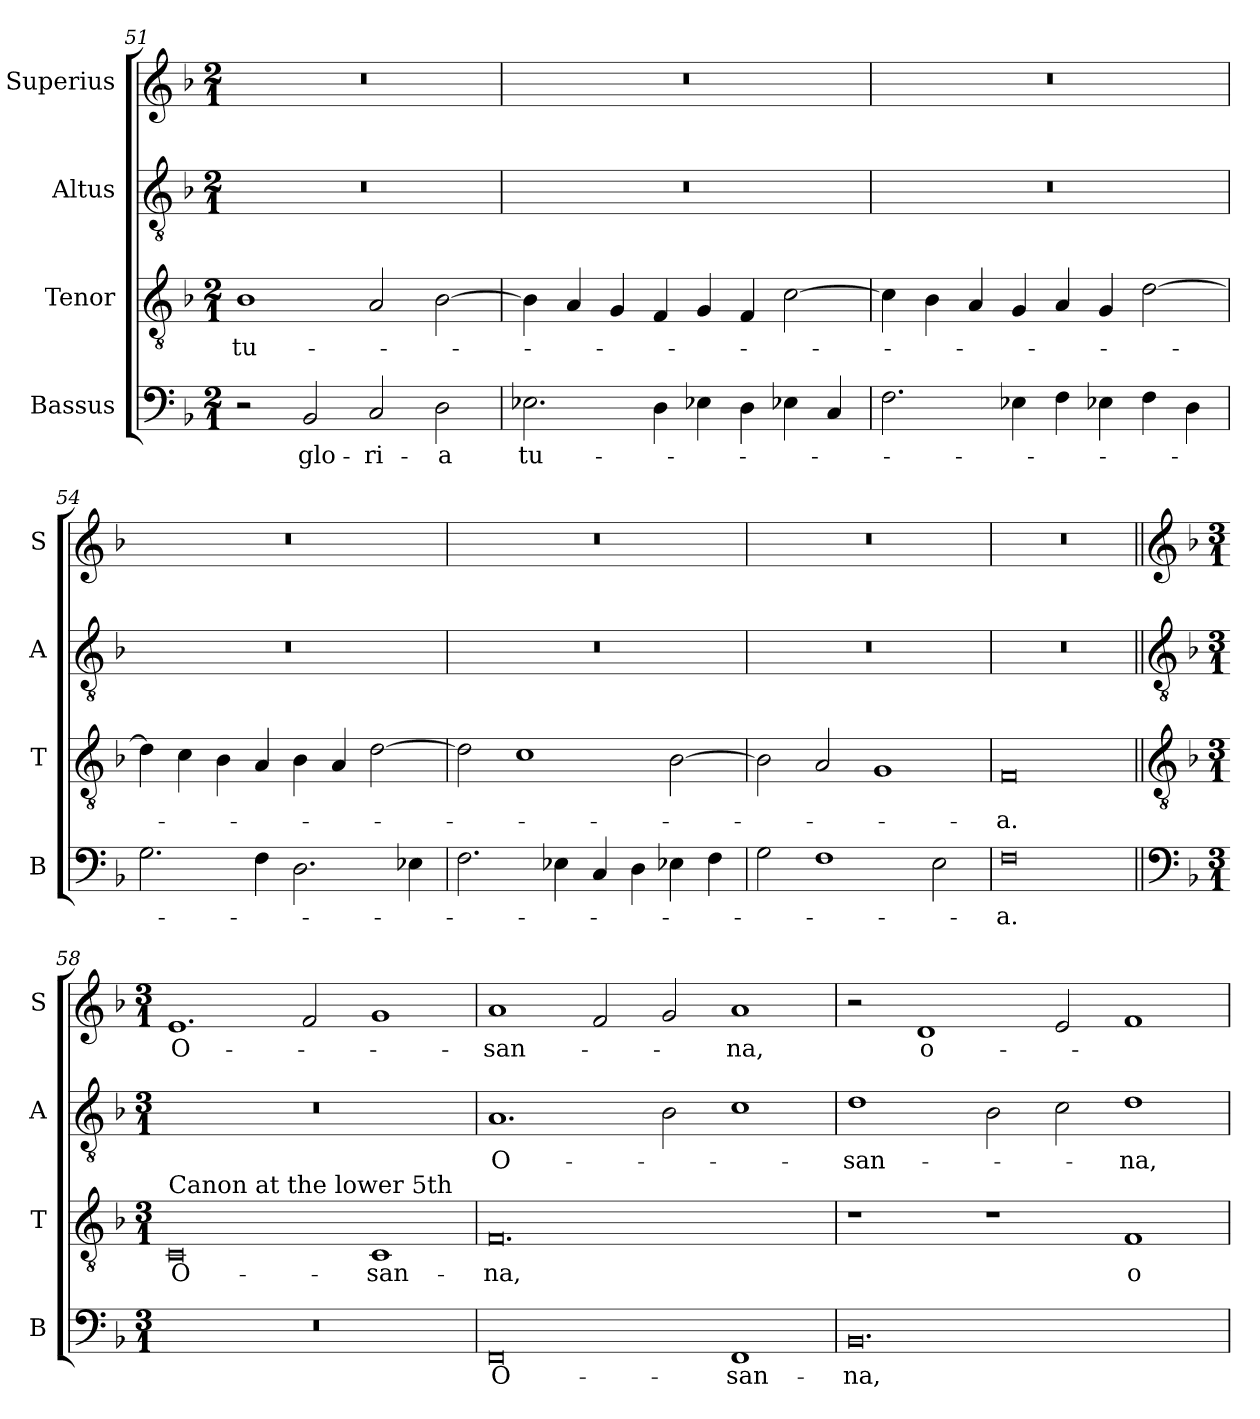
**kern	**text	**kern	**text	**kern	**text	**kern	**text
*part4	*part4	*part3	*part3	*part2	*part2	*part1	*part1
*staff4	*staff4	*staff3	*staff3	*staff2	*staff2	*staff1	*staff1
*I"Bassus	*	*I"Tenor	*	*I"Altus	*	*I"Superius	*
*I'B	*	*I'T	*	*I'A	*	*I'S	*
*clefF4	*	*clefGv2	*	*clefGv2	*	*clefG2	*
*k[b-]	*	*k[b-]	*	*k[b-]	*	*k[b-]	*
*M2/1	*	*M2/1	*	*M2/1	*	*M2/1	*
=51	=51	=51	=51	=51	=51	=51	=51
2r	.	1B-	tu-	0r	.	0r	.
2BB-/	glo-	.	.	.	.	.	.
2C/	-ri-	2A/	.	.	.	.	.
2D\	-a	[2B-\	.	.	.	.	.
=52	=52	=52	=52	=52	=52	=52	=52
2.E-X\	tu-	4B-\]	.	0r	.	0r	.
.	.	4A/	.	.	.	.	.
.	.	4G/	.	.	.	.	.
4D\	.	4F/	.	.	.	.	.
4E-X\	.	4G/	.	.	.	.	.
4D\	.	4F/	.	.	.	.	.
4E-X\	.	[2c\	.	.	.	.	.
4C/	.	.	.	.	.	.	.
=53	=53	=53	=53	=53	=53	=53	=53
2.F\	.	4c\]	.	0r	.	0r	.
.	.	4B-\	.	.	.	.	.
.	.	4A/	.	.	.	.	.
4E-X\	.	4G/	.	.	.	.	.
4F\	.	4A/	.	.	.	.	.
4E-X\	.	4G/	.	.	.	.	.
4F\	.	[2d\	.	.	.	.	.
4D\	.	.	.	.	.	.	.
=54	=54	=54	=54	=54	=54	=54	=54
2.G\	.	4d\]	.	0r	.	0r	.
.	.	4c\	.	.	.	.	.
.	.	4B-\	.	.	.	.	.
4F\	.	4A/	.	.	.	.	.
2.D\	.	4B-\	.	.	.	.	.
.	.	4A/	.	.	.	.	.
.	.	[2d\	.	.	.	.	.
4E-X\	.	.	.	.	.	.	.
=55	=55	=55	=55	=55	=55	=55	=55
2.F\	.	2d\]	.	0r	.	0r	.
.	.	1c	.	.	.	.	.
4E-X\	.	.	.	.	.	.	.
4C/	.	.	.	.	.	.	.
4D\	.	.	.	.	.	.	.
4E-X\	.	[2B-\	.	.	.	.	.
4F\	.	.	.	.	.	.	.
=56	=56	=56	=56	=56	=56	=56	=56
2G\	.	2B-\]	.	0r	.	0r	.
1F	.	2A/	.	.	.	.	.
.	.	1G	.	.	.	.	.
2E\	.	.	.	.	.	.	.
=57	=57	=57	=57	=57	=57	=57	=57
0F	-a.	0F	-a.	0r	.	0r	.
!!LO:LB:g=z
=58||	=58||	=58||	=58||	=58||	=58||	=58||	=58||
*clefF4	*	*clefGv2	*	*clefGv2	*	*clefG2	*
*k[b-]	*	*k[b-]	*	*k[b-]	*	*k[b-]	*
*M3/1	*	*M3/1	*	*M3/1	*	*M3/1	*
!	!	!LO:TX:a:t=Canon at the lower 5th	!	!	!	!	!
0.r	.	0C	O-	0.r	.	1.e	O-
.	.	.	.	.	.	2f/	.
.	.	1C	-san-	.	.	1g	.
=59	=59	=59	=59	=59	=59	=59	=59
0FF	O-	0.F	-na,	1.A	O-	1a	-san-
.	.	.	.	.	.	2f/	.
.	.	.	.	2B-\	.	2g/	.
1FF	-san-	.	.	1c	.	1a	-na,
=60	=60	=60	=60	=60	=60	=60	=60
0.BB-	-na,	1r	.	1d	-san-	2r	.
.	.	.	.	.	.	1d	o-
.	.	1r	.	2B-\	.	.	.
.	.	.	.	2c\	.	2e/	.
.	.	1F	o-	1d	-na,	1f	.
=	=	=	=	=	=	=	=
*-	*-	*-	*-	*-	*-	*-	*-
